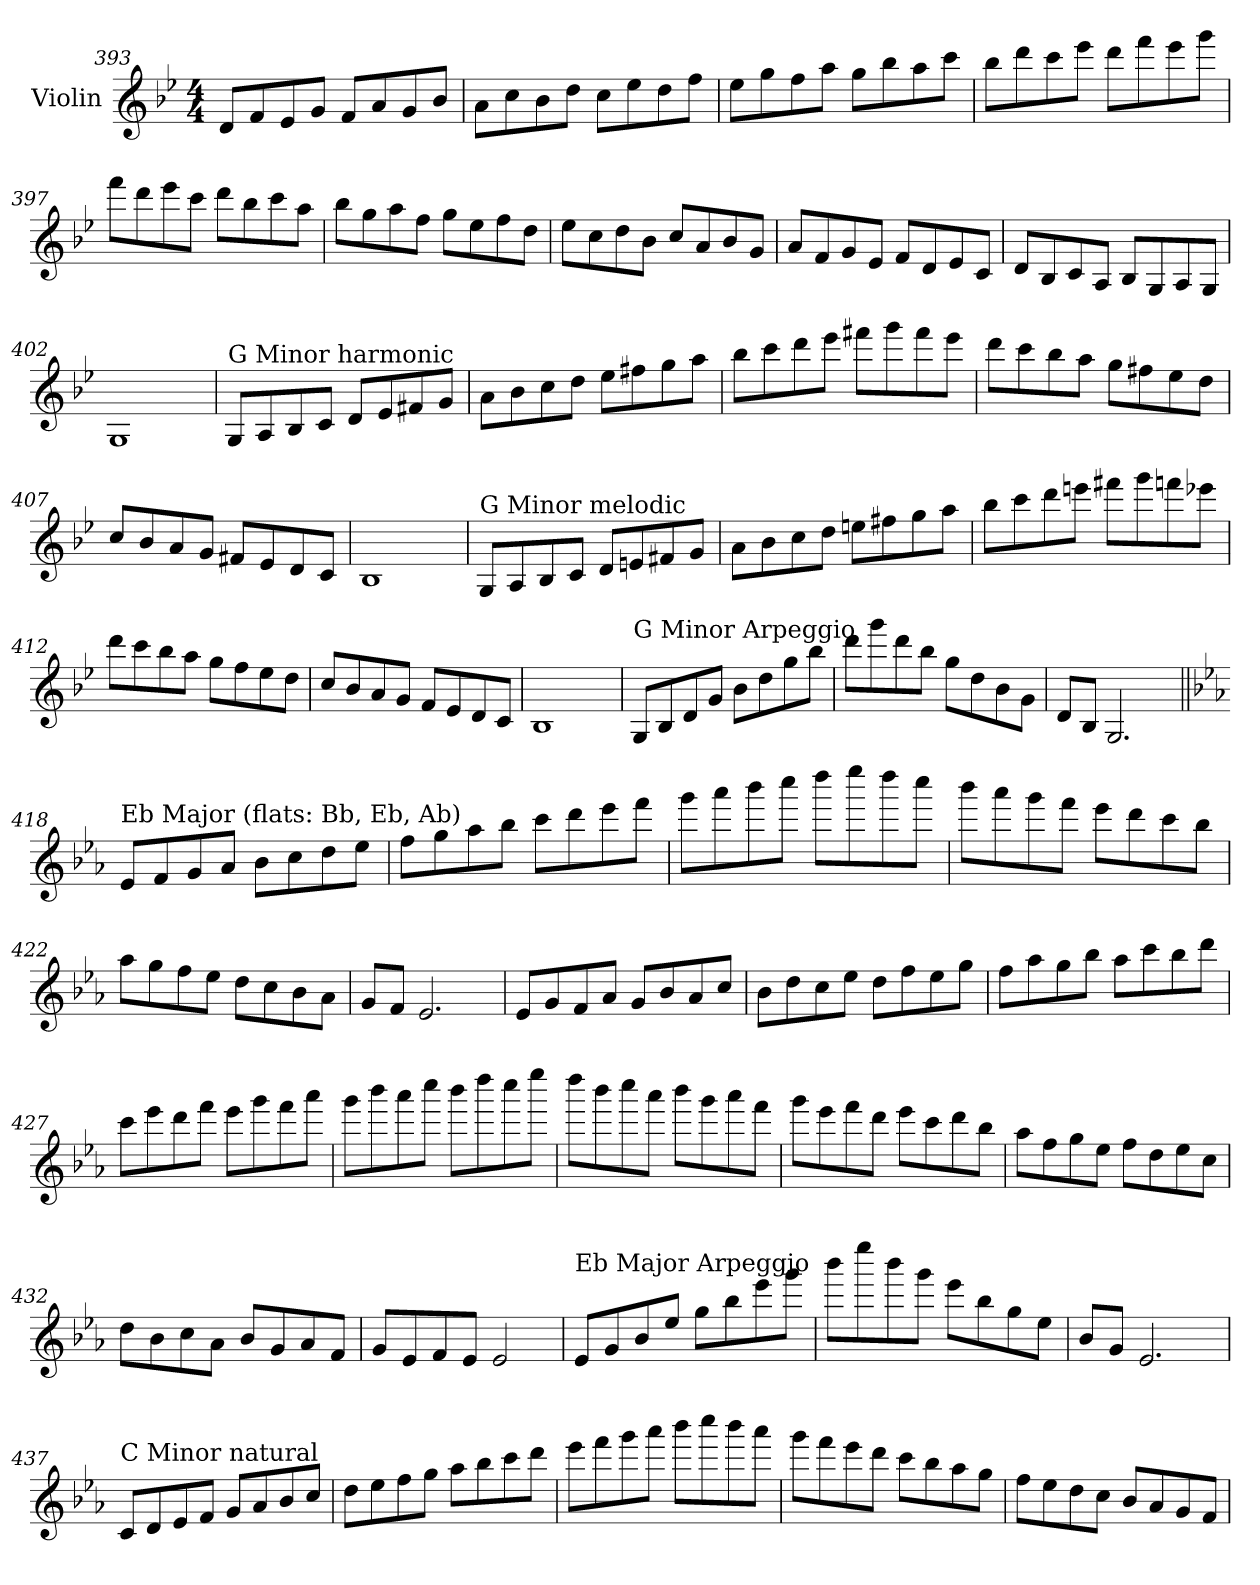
**kern
*part1
*staff1
*I"Violin
*I'Vln.
*clefG2
*k[b-e-]
*M4/4
=393
8d/L
8f/
8e-/
8g/J
8f/L
8a/
8g/
8b-/J
!!LO:LB:g=z
=394
8a\L
8cc\
8b-\
8dd\J
8cc\L
8ee-\
8dd\
8ff\J
=395
8ee-\L
8gg\
8ff\
8aa\J
8gg\L
8bb-\
8aa\
8ccc\J
=396
8bb-\L
8ddd\
8ccc\
8eee-\J
8ddd\L
8fff\
8eee-\
8ggg\J
=397
8fff\L
8ddd\
8eee-\
8ccc\J
8ddd\L
8bb-\
8ccc\
8aa\J
!!LO:LB:g=z
=398
8bb-\L
8gg\
8aa\
8ff\J
8gg\L
8ee-\
8ff\
8dd\J
=399
8ee-\L
8cc\
8dd\
8b-\J
8cc/L
8a/
8b-/
8g/J
=400
8a/L
8f/
8g/
8e-/J
8f/L
8d/
8e-/
8c/J
=401
8d/L
8B-/
8c/
8A/J
8B-/L
8G/
8A/
8G/J
=402
1G
!!LO:LB:g=z
=403
!LO:TX:a:t=G Minor harmonic
8G/L
8A/
8B-/
8c/J
8d/L
8e-/
8f#X/
8g/J
=404
8a\L
8b-\
8cc\
8dd\J
8ee-\L
8ff#X\
8gg\
8aa\J
=405
8bb-\L
8ccc\
8ddd\
8eee-\J
8fff#X\L
8ggg\
8fff#\
8eee-\J
=406
8ddd\L
8ccc\
8bb-\
8aa\J
8gg\L
8ff#X\
8ee-\
8dd\J
!!LO:LB:g=z
=407
8cc/L
8b-/
8a/
8g/J
8f#X/L
8e-/
8d/
8c/J
=408
1B-
=409
!LO:TX:a:t=G Minor melodic
8G/L
8A/
8B-/
8c/J
8d/L
8en/
8f#X/
8g/J
=410
8a\L
8b-\
8cc\
8dd\J
8een\L
8ff#X\
8gg\
8aa\J
=411
8bb-\L
8ccc\
8ddd\
8eeen\J
8fff#X\L
8ggg\
8fffn\
8eee-X\J
!!LO:PB:g=z
=412
8ddd\L
8ccc\
8bb-\
8aa\J
8gg\L
8ff\
8ee-\
8dd\J
=413
8cc/L
8b-/
8a/
8g/J
8f/L
8e-/
8d/
8c/J
=414
1B-
=415
!LO:TX:a:t=G Minor Arpeggio
8G/L
8B-/
8d/
8g/J
8b-\L
8dd\
8gg\
8bb-\J
=416
8ddd\L
8ggg\
8ddd\
8bb-\J
8gg\L
8dd\
8b-\
8g\J
!!LO:LB:g=z
=417
8d/L
8B-/J
2.G/
=418||
*k[b-e-a-]
!LO:TX:a:t=Eb Major (flats&colon; Bb, Eb, Ab)
8e-/L
8f/
8g/
8a-/J
8b-\L
8cc\
8dd\
8ee-\J
=419
8ff\L
8gg\
8aa-\
8bb-\J
8ccc\L
8ddd\
8eee-\
8fff\J
=420
8ggg\L
8aaa-\
8bbb-\
8cccc\J
8dddd\L
8eeee-\
8dddd\
8cccc\J
=421
8bbb-\L
8aaa-\
8ggg\
8fff\J
8eee-\L
8ddd\
8ccc\
8bb-\J
!!LO:LB:g=z
=422
8aa-\L
8gg\
8ff\
8ee-\J
8dd\L
8cc\
8b-\
8a-\J
=423
8g/L
8f/J
2.e-/
=424
8e-/L
8g/
8f/
8a-/J
8g/L
8b-/
8a-/
8cc/J
=425
8b-\L
8dd\
8cc\
8ee-\J
8dd\L
8ff\
8ee-\
8gg\J
=426
8ff\L
8aa-\
8gg\
8bb-\J
8aa-\L
8ccc\
8bb-\
8ddd\J
!!LO:LB:g=z
=427
8ccc\L
8eee-\
8ddd\
8fff\J
8eee-\L
8ggg\
8fff\
8aaa-\J
=428
8ggg\L
8bbb-\
8aaa-\
8cccc\J
8bbb-\L
8dddd\
8cccc\
8eeee-\J
=429
8dddd\L
8bbb-\
8cccc\
8aaa-\J
8bbb-\L
8ggg\
8aaa-\
8fff\J
=430
8ggg\L
8eee-\
8fff\
8ddd\J
8eee-\L
8ccc\
8ddd\
8bb-\J
!!LO:LB:g=z
=431
8aa-\L
8ff\
8gg\
8ee-\J
8ff\L
8dd\
8ee-\
8cc\J
=432
8dd\L
8b-\
8cc\
8a-\J
8b-/L
8g/
8a-/
8f/J
=433
8g/L
8e-/
8f/
8e-/J
2e-/
=434
!LO:TX:a:t=Eb Major Arpeggio
8e-/L
8g/
8b-/
8ee-/J
8gg\L
8bb-\
8eee-\
8ggg\J
=435
8bbb-\L
8eeee-\
8bbb-\
8ggg\J
8eee-\L
8bb-\
8gg\
8ee-\J
!!LO:LB:g=z
=436
8b-/L
8g/J
2.e-/
=437
!LO:TX:a:t=C Minor natural
8c/L
8d/
8e-/
8f/J
8g/L
8a-/
8b-/
8cc/J
=438
8dd\L
8ee-\
8ff\
8gg\J
8aa-\L
8bb-\
8ccc\
8ddd\J
=439
8eee-\L
8fff\
8ggg\
8aaa-\J
8bbb-\L
8cccc\
8bbb-\
8aaa-\J
=440
8ggg\L
8fff\
8eee-\
8ddd\J
8ccc\L
8bb-\
8aa-\
8gg\J
!!LO:LB:g=z
=441
8ff\L
8ee-\
8dd\
8cc\J
8b-/L
8a-/
8g/
8f/J
=
*-
